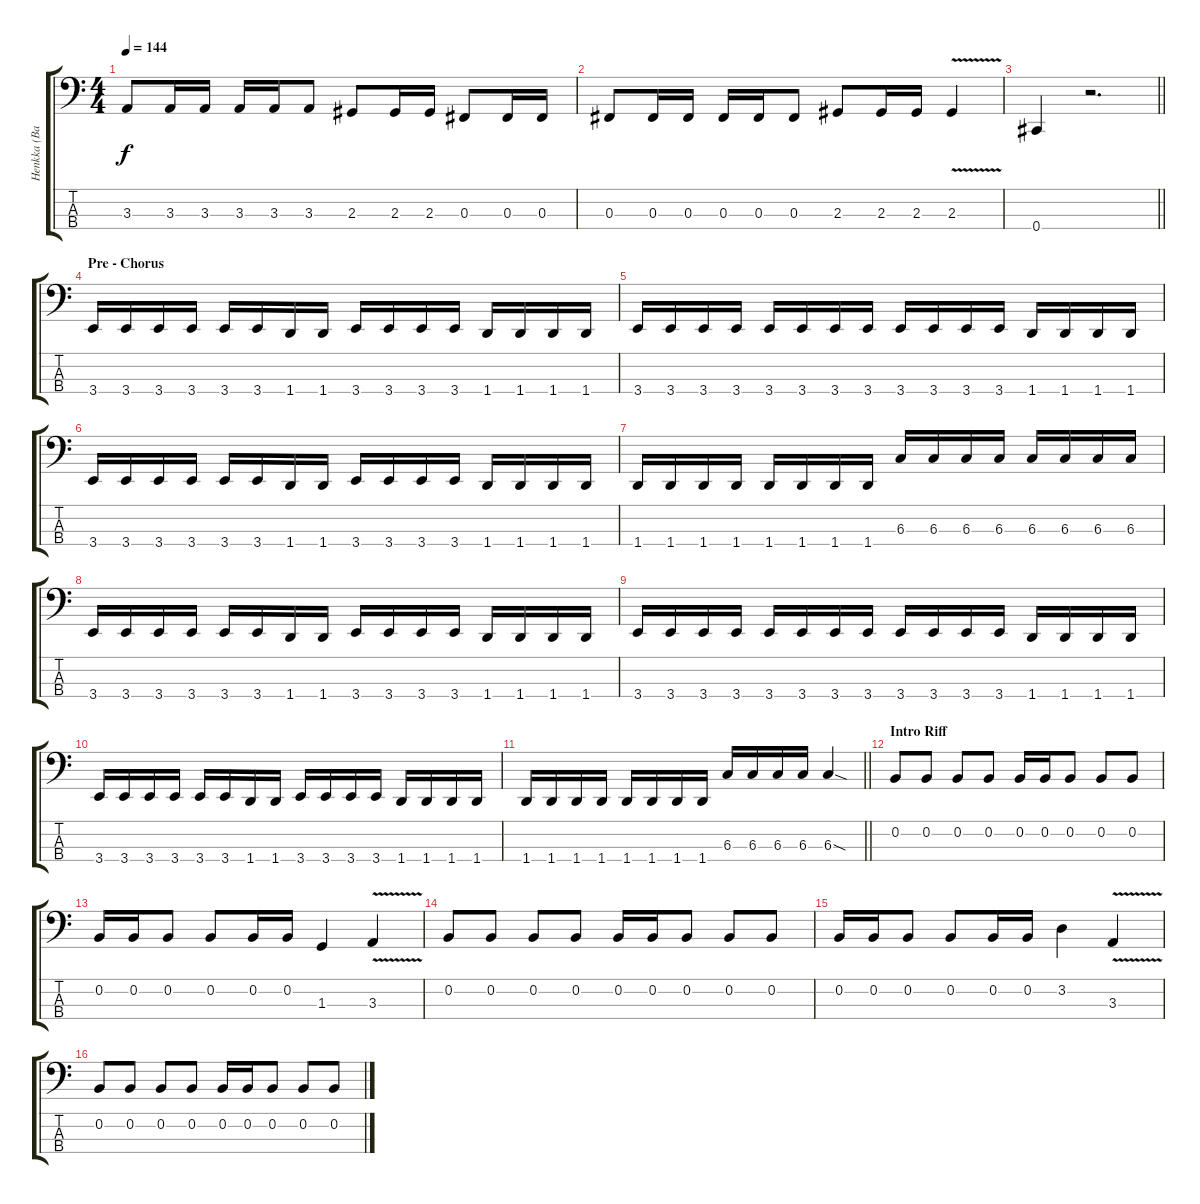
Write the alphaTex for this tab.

\track ("Henkka (Bass)" "Henkka (Ba") {instrument electricbasspick}
\staff {score tabs}
\tuning (E2 B1 Gb1 Db1) {hide}
\ts (4 4)
\tempo 144
\clef f4
\ks c
3.3.8{dy f} 3.3.16 3.3.16 3.3.16 3.3.16 3.3.8 2.3.8 2.3.16 2.3.16 0.3.8 0.3.16 0.3.16 |
0.3.8 0.3.16 0.3.16 0.3.16 0.3.16 0.3.8 2.3.8 2.3.16 2.3.16 2.3{v}.4 |
\barLineRight lightlight
0.4.4 r.2{d} |
\section ("" "Pre - Chorus")
3.4.16 3.4.16 3.4.16 3.4.16 3.4.16 3.4.16 1.4.16 1.4.16 3.4.16 3.4.16 3.4.16 3.4.16 1.4.16 1.4.16 1.4.16 1.4.16 |
3.4.16 3.4.16 3.4.16 3.4.16 3.4.16 3.4.16 3.4.16 3.4.16 3.4.16 3.4.16 3.4.16 3.4.16 1.4.16 1.4.16 1.4.16 1.4.16 |
3.4.16 3.4.16 3.4.16 3.4.16 3.4.16 3.4.16 1.4.16 1.4.16 3.4.16 3.4.16 3.4.16 3.4.16 1.4.16 1.4.16 1.4.16 1.4.16 |
1.4.16 1.4.16 1.4.16 1.4.16 1.4.16 1.4.16 1.4.16 1.4.16 6.3.16 6.3.16 6.3.16 6.3.16 6.3.16 6.3.16 6.3.16 6.3.16 |
3.4.16 3.4.16 3.4.16 3.4.16 3.4.16 3.4.16 1.4.16 1.4.16 3.4.16 3.4.16 3.4.16 3.4.16 1.4.16 1.4.16 1.4.16 1.4.16 |
3.4.16 3.4.16 3.4.16 3.4.16 3.4.16 3.4.16 3.4.16 3.4.16 3.4.16 3.4.16 3.4.16 3.4.16 1.4.16 1.4.16 1.4.16 1.4.16 |
3.4.16 3.4.16 3.4.16 3.4.16 3.4.16 3.4.16 1.4.16 1.4.16 3.4.16 3.4.16 3.4.16 3.4.16 1.4.16 1.4.16 1.4.16 1.4.16 |
\barLineRight lightlight
1.4.16 1.4.16 1.4.16 1.4.16 1.4.16 1.4.16 1.4.16 1.4.16 6.3.16 6.3.16 6.3.16 6.3.16 6.3{sod}.4 |
\section ("" "Intro Riff")
0.2.8{volume 16 balance 8 instrument electricbasspick} 0.2.8 0.2.8 0.2.8 0.2.16 0.2.16 0.2.8 0.2.8 0.2.8 |
0.2.16 0.2.16 0.2.8 0.2.8 0.2.16 0.2.16 1.3.4 3.3{v}.4 |
0.2.8 0.2.8 0.2.8 0.2.8 0.2.16 0.2.16 0.2.8 0.2.8 0.2.8 |
0.2.16 0.2.16 0.2.8 0.2.8 0.2.16 0.2.16 3.2.4 3.3{v}.4 |
0.2.8 0.2.8 0.2.8 0.2.8 0.2.16 0.2.16 0.2.8 0.2.8 0.2.8
